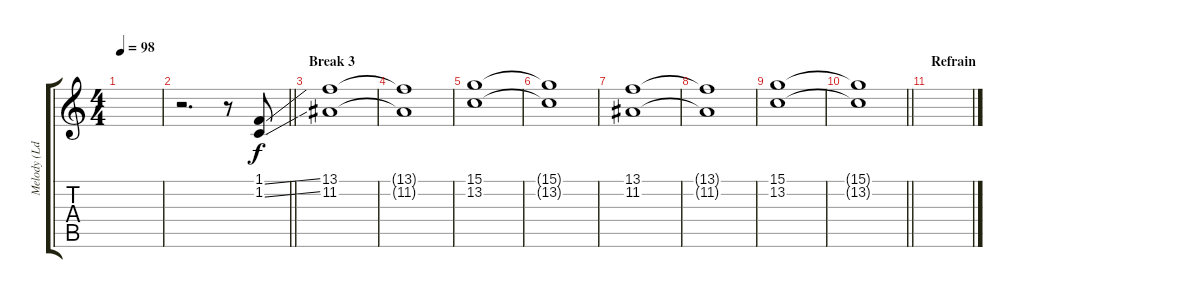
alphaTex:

\track ("Melody (Ld2)" "Melody (Ld") {instrument lead2sawtooth}
\staff {score tabs}
\tuning (E4 B3 G3 D3 A2 E2) {hide}
\ts (4 4)
\tempo 98
\clef g2
\ks c
|
\barLineRight lightlight
r.2{d volume 9 instrument synthbrass2} r.8 (1.1{ss} 1.2{ss}).8 |
\section ("" "Break 3")
(13.1 11.2).1 |
(13.1{t} 11.2{t}).1 |
(15.1 13.2).1 |
(15.1{t} 13.2{t}).1 |
(13.1 11.2).1 |
(13.1{t} 11.2{t}).1 |
(15.1 13.2).1 |
\barLineRight lightlight
(15.1{t} 13.2{t}).1 |
\section ("" "Refrain")
